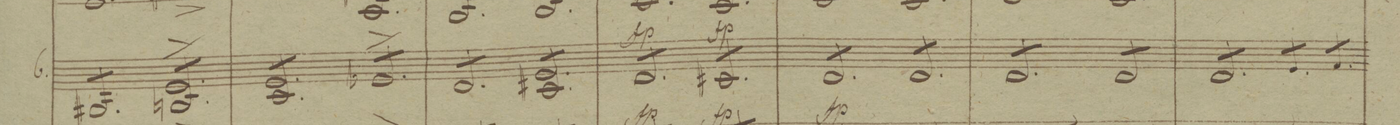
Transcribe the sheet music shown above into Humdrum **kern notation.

**kern	**dynam
*I""Violini	*
*clefG2	*
*k[b-]	*
*met(c|)	*
*M2/2	*
12G#X/L	.
12G#/	.
12G#/	.
12G#/	.
12G#/	.
12G#/J	.
12eL 12Bn^>/	.
12e 12B/	.
12e 12B/	.
12e 12B/	.
12e 12B/	.
12eJ 12B/	.
=57	=57
12eL 12c/	.
12e 12c/	.
12e 12c/	.
12e 12c/	.
12e 12c/	.
12eJ 12c/	.
12e-X^>/L	.
12e-/	.
12e-/	.
12e-/	.
12e-/	.
12e-/J	.
=58	=58
12d/L	.
12d/	.
12d/	.
12d/	.
12d/	.
12d/J	.
12eL 12c#X/	.
12e 12c#/	.
12e 12c#/	.
12e 12c#/	.
12e 12c#/	.
12eJ 12c#/	.
=59	=59
12d/L	fp
12d/	.
12d/	.
12d/	.
12d/	.
12d/J	.
12c#X/L	fp
12c#/	.
12c#/	.
12c#/	.
12c#/	.
12c#/J	.
=60	=60
12d/L	.
12d/	.
12d/	.
12d/	.
12d/	.
12d/J	.
12d/L	.
12d/	.
12d/	.
12d/	.
12d/	.
12d/J	.
=61	=61
12d/L	.
12d/	.
12d/	.
12d/	.
12d/	.
12d/J	.
12d/L	.
12d/	.
12d/	.
12d/	.
12d/	.
12d/J	.
=62	=62
12d/L	.
12d/	.
12d/	.
12d/	.
12d/	.
12d/J	.
12e/L	.
12e/	.
12e/J	.
12f/L	.
12f/	.
12f/J	.
=63	=63
*-	*-
